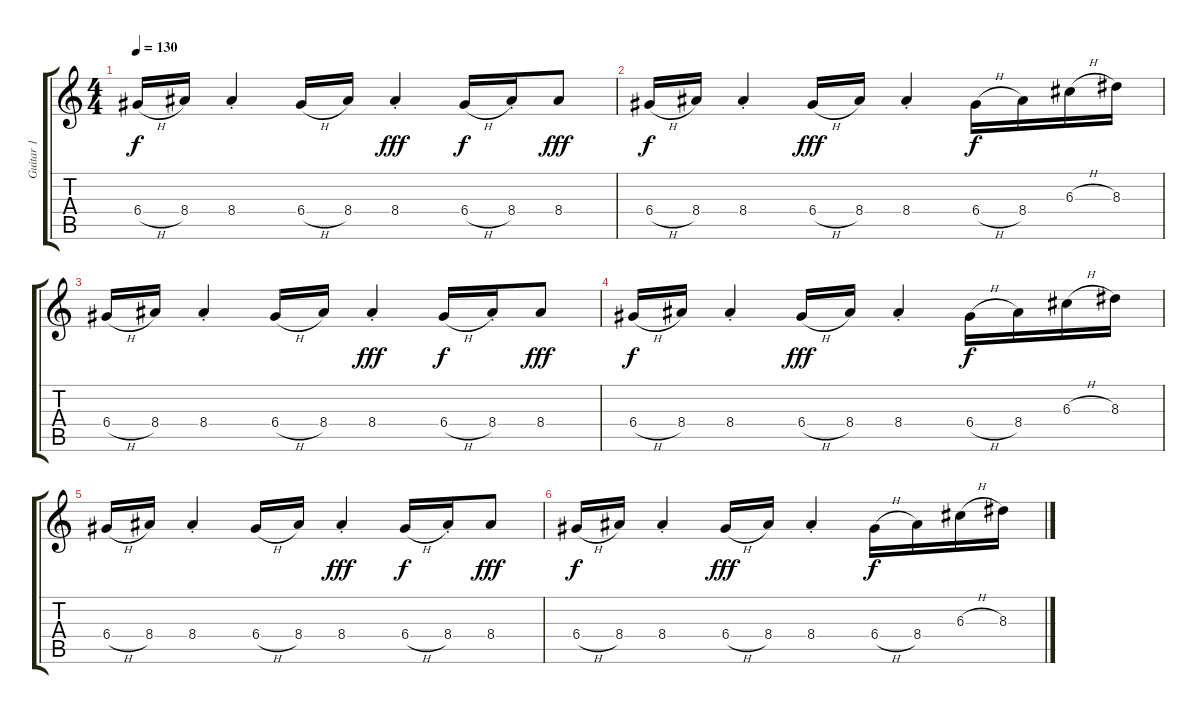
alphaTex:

\track ("Guitar 1" "Guitar 1") {instrument distortionguitar}
\staff {score tabs}
\tuning (E4 B3 G3 D3 A2 E2) {hide}
\ts (4 4)
\tempo 130
\clef g2
\ks c
6.4{h}.16{dy f} 8.4.16 8.4{st}.4 6.4{h}.16 8.4.16 8.4{st}.4{dy fff} 6.4{h}.16{dy f} 8.4{st}.16 8.4.8{dy fff} |
6.4{h}.16{dy f} 8.4.16 8.4{st}.4 6.4{h}.16{dy fff} 8.4.16 8.4{st}.4 6.4{h}.16{dy f} 8.4.16 6.3{h}.16 8.3.16 |
6.4{h}.16 8.4.16 8.4{st}.4 6.4{h}.16 8.4.16 8.4{st}.4{dy fff} 6.4{h}.16{dy f} 8.4{st}.16 8.4.8{dy fff} |
6.4{h}.16{dy f} 8.4.16 8.4{st}.4 6.4{h}.16{dy fff} 8.4.16 8.4{st}.4 6.4{h}.16{dy f} 8.4.16 6.3{h}.16 8.3.16 |
6.4{h}.16 8.4.16 8.4{st}.4 6.4{h}.16 8.4.16 8.4{st}.4{dy fff} 6.4{h}.16{dy f} 8.4{st}.16 8.4.8{dy fff} |
6.4{h}.16{dy f} 8.4.16 8.4{st}.4 6.4{h}.16{dy fff} 8.4.16 8.4{st}.4 6.4{h}.16{dy f} 8.4.16 6.3{h}.16 8.3.16
